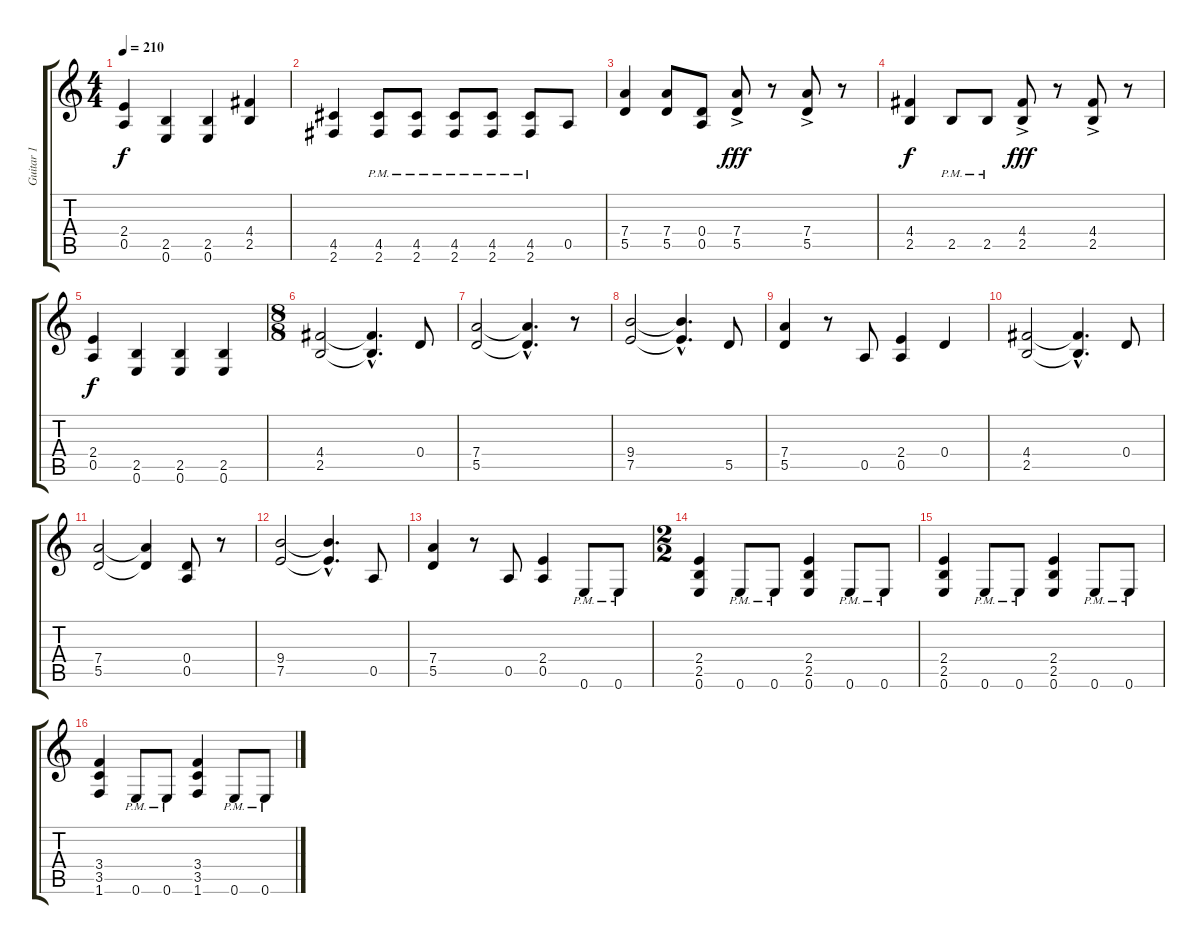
\track ("Guitar 1" "Guitar 1") {instrument distortionguitar}
\staff {score tabs}
\tuning (E4 B3 G3 D3 A2 E2) {hide}
\ts (4 4)
\tempo 210
\clef g2
\ks c
(2.4 0.5).4{dy f} (2.5 0.6).4 (2.5 0.6).4 (4.4 2.5).4 |
(4.5 2.6).4 (4.5{pm} 2.6{pm}).8 (4.5{pm} 2.6{pm}).8 (4.5{pm} 2.6{pm}).8 (4.5{pm} 2.6{pm}).8 (4.5{pm} 2.6{pm}).8 0.5.8 |
(7.4 5.5).4 (7.4 5.5).8 (0.4 0.5).8 (7.4{ac} 5.5{ac}).8{dy fff} r.8 (7.4{ac} 5.5{ac}).8 r.8 |
(4.4 2.5).4{dy f} 2.5{pm}.8 2.5{pm}.8 (4.4{ac} 2.5{ac}).8{dy fff} r.8 (4.4{ac} 2.5{ac}).8 r.8 |
(2.4 0.5).4{dy f} (2.5 0.6).4 (2.5 0.6).4 (2.5 0.6).4 |
\ts (8 8)
(4.4 2.5).2 (4.4{hac t} 2.5{hac t}).4{d} 0.4.8 |
(7.4 5.5).2 (7.4{hac t} 5.5{hac t}).4{d} r.8 |
(9.4 7.5).2 (9.4{hac t} 7.5{hac t}).4{d} 5.5.8 |
(7.4 5.5).4 r.8 0.5.8 (2.4 0.5).4 0.4.4 |
(4.4 2.5).2 (4.4{hac t} 2.5{hac t}).4{d} 0.4.8 |
(7.4 5.5).2 (7.4{t} 5.5{t}).4 (0.4 0.5).8 r.8 |
(9.4 7.5).2 (9.4{hac t} 7.5{hac t}).4{d} 0.5.8 |
(7.4 5.5).4 r.8 0.5.8 (2.4 0.5).4 0.6{pm}.8 0.6{pm}.8 |
\ts (2 2)
(2.4 2.5 0.6).4 0.6{pm}.8 0.6{pm}.8 (2.4 2.5 0.6).4 0.6{pm}.8 0.6{pm}.8 |
(2.4 2.5 0.6).4 0.6{pm}.8 0.6{pm}.8 (2.4 2.5 0.6).4 0.6{pm}.8 0.6{pm}.8 |
(3.4 3.5 1.6).4 0.6{pm}.8 0.6{pm}.8 (3.4 3.5 1.6).4 0.6{pm}.8 0.6{pm}.8
